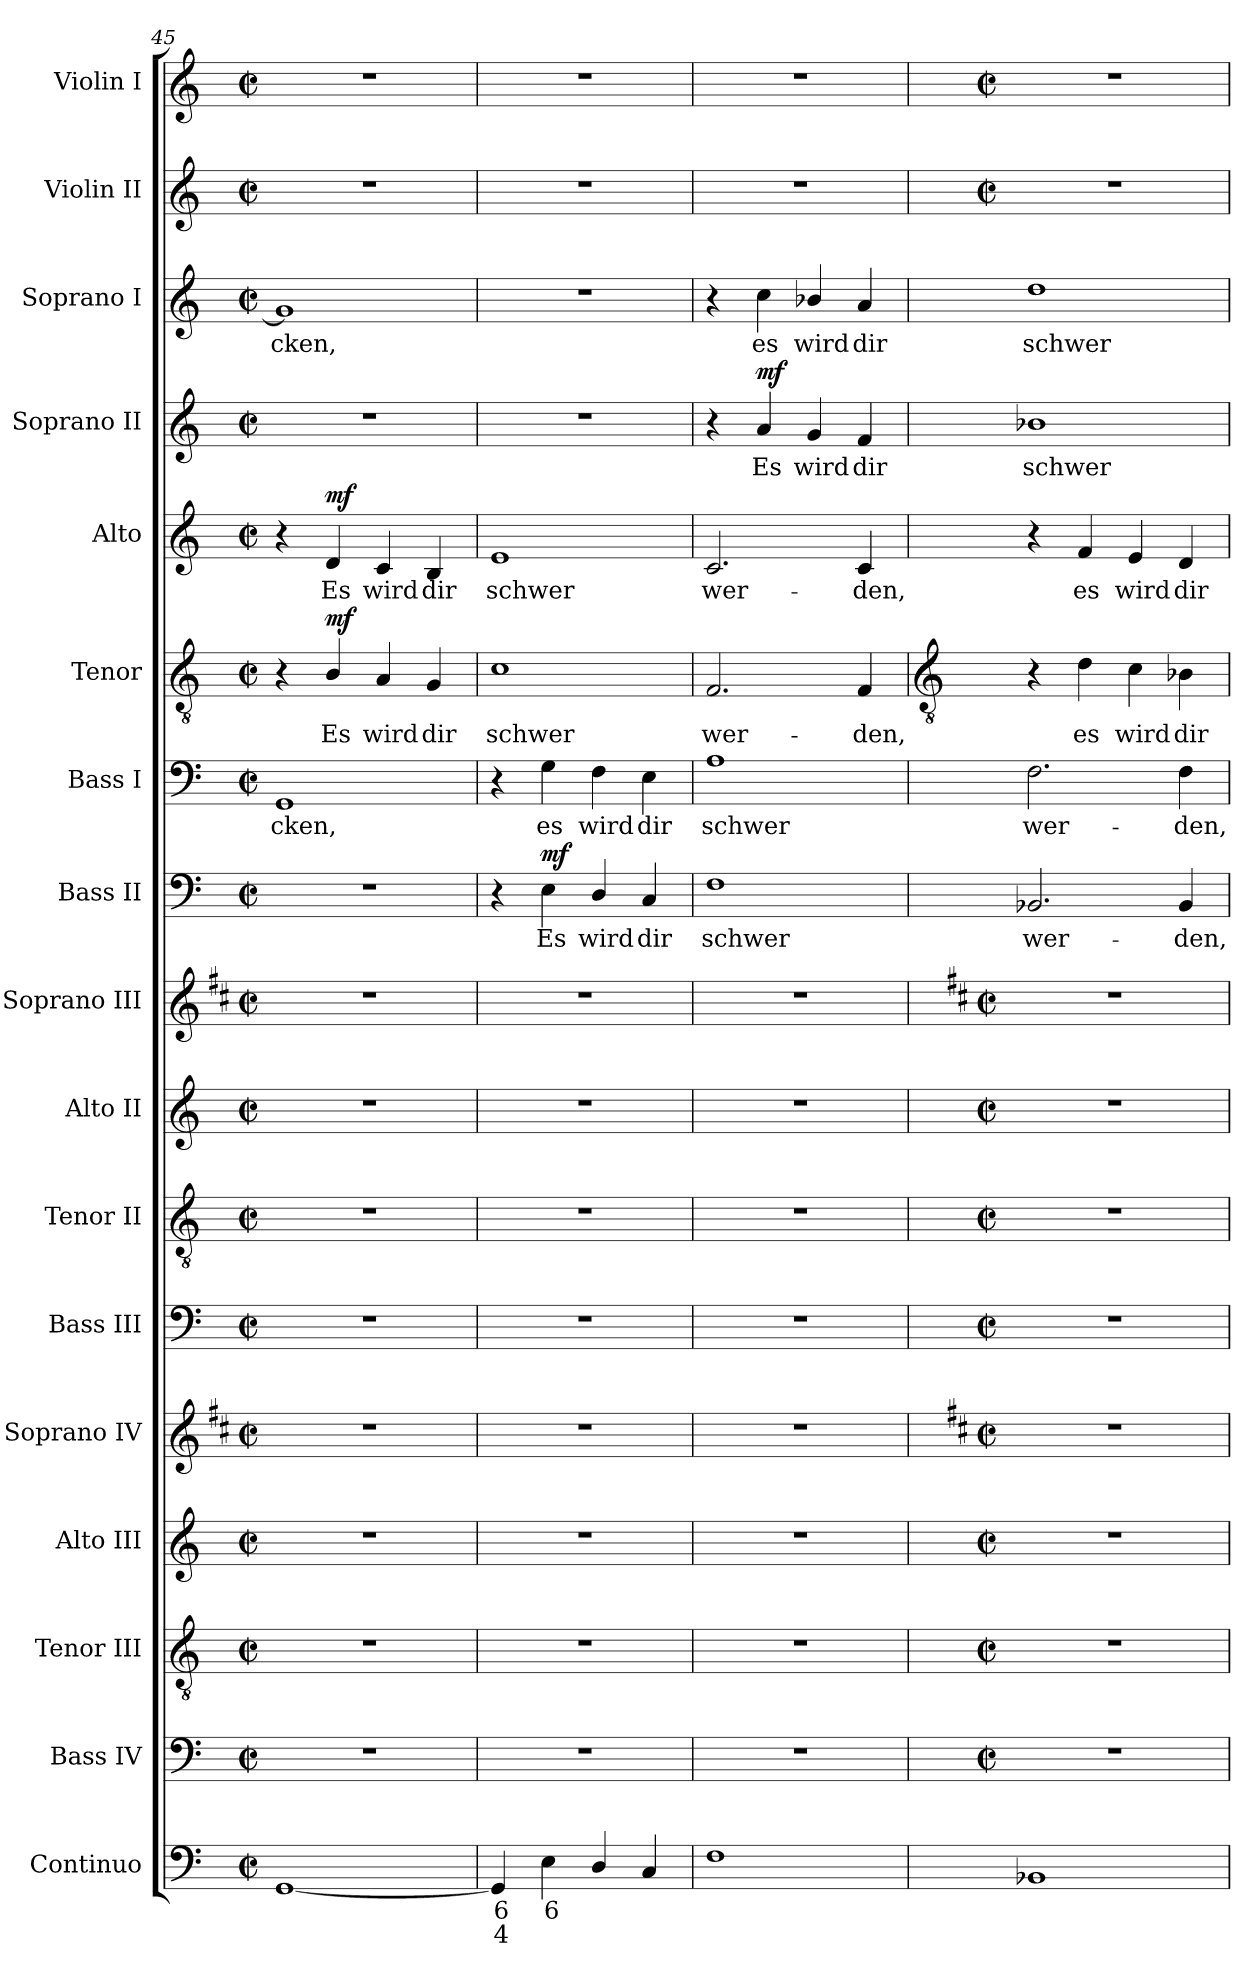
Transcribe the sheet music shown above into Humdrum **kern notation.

**kern	**text	**text	**kern	**kern	**kern	**kern	**kern	**kern	**kern	**kern	**kern	**text	**dynam	**kern	**text	**kern	**text	**dynam	**kern	**text	**dynam	**kern	**text	**dynam	**kern	**text	**kern	**kern
*part17	*part17	*part17	*part16	*part15	*part14	*part13	*part12	*part11	*part10	*part9	*part8	*part8	*part8	*part7	*part7	*part6	*part6	*part6	*part5	*part5	*part5	*part4	*part4	*part4	*part3	*part3	*part2	*part1
*staff17	*staff17	*staff17	*staff16	*staff15	*staff14	*staff13	*staff12	*staff11	*staff10	*staff9	*staff8	*staff8	*staff8	*staff7	*staff7	*staff6	*staff6	*staff6	*staff5	*staff5	*staff5	*staff4	*staff4	*staff4	*staff3	*staff3	*staff2	*staff1
*I"Continuo	*	*	*I"Bass IV	*I"Tenor III	*I"Alto III	*I"Soprano IV	*I"Bass III	*I"Tenor II	*I"Alto II	*I"Soprano III	*I"Bass II	*	*	*I"Bass I	*	*I"Tenor	*	*	*I"Alto	*	*	*I"Soprano II	*	*	*I"Soprano I	*	*I"Violin II	*I"Violin I
*	*	*	*I'B IV	*I'T III	*I'A III	*I'S IV	*I'B III	*I'T II	*I'A II	*I'S III	*I'B II	*	*	*I'B I	*	*I'T	*	*	*I'A	*	*	*I'S II	*	*	*I'S	*	*I'Vn II	*I'Vn I
*clefF4	*	*	*clefF4	*clefGv2	*clefG2	*clefG2	*clefF4	*clefGv2	*clefG2	*clefG2	*clefF4	*	*	*clefF4	*	*clefGv2	*	*	*clefG2	*	*	*clefG2	*	*	*clefG2	*	*clefG2	*clefG2
*	*	*	*	*	*	*ITrd1c2	*	*	*	*ITrd1c2	*	*	*	*	*	*	*	*	*	*	*	*	*	*	*	*	*	*
*k[]	*	*	*k[]	*k[]	*k[]	*k[]	*k[]	*k[]	*k[]	*k[]	*k[]	*	*	*k[]	*	*k[]	*	*	*k[]	*	*	*k[]	*	*	*k[]	*	*k[]	*k[]
*C:	*	*	*C:	*C:	*C:	*C:	*C:	*C:	*C:	*C:	*C:	*	*	*C:	*	*C:	*	*	*C:	*	*	*C:	*	*	*C:	*	*C:	*C:
*M2/2	*	*	*M2/2	*M2/2	*M2/2	*M2/2	*M2/2	*M2/2	*M2/2	*M2/2	*M2/2	*	*	*M2/2	*	*M2/2	*	*	*M2/2	*	*	*M2/2	*	*	*M2/2	*	*M2/2	*M2/2
*met(c|)	*	*	*met(c|)	*met(c|)	*met(c|)	*met(c|)	*met(c|)	*met(c|)	*met(c|)	*met(c|)	*met(c|)	*	*	*met(c|)	*	*met(c|)	*	*	*met(c|)	*	*	*met(c|)	*	*	*met(c|)	*	*met(c|)	*met(c|)
=45	=45	=45	=45	=45	=45	=45	=45	=45	=45	=45	=45	=45	=45	=45	=45	=45	=45	=45	=45	=45	=45	=45	=45	=45	=45	=45	=45	=45
!	!	!	!	!	!	!	!	!	!	!	!	!	!	!	!LO:LY:b	!	!	!	!	!	!	!	!	!	!	!LO:LY:b	!	!
[1GG	.	.	1r	1r	1r	1r	1r	1r	1r	1r	1r	.	.	1GG	cken,	4r	.	.	4r	.	.	1r	.	.	1g]	cken,	1r	1r
!	!	!	!	!	!	!	!	!	!	!	!	!	!	!	!	!	!LO:LY:b	!LO:DY:b	!	!LO:LY:b	!LO:DY:b	!	!	!	!	!	!	!
.	.	.	.	.	.	.	.	.	.	.	.	.	.	.	.	4B/	Es	mf	4d	Es	mf	.	.	.	.	.	.	.
!	!	!	!	!	!	!	!	!	!	!	!	!	!	!	!	!	!LO:LY:b	!	!	!LO:LY:b	!	!	!	!	!	!	!	!
.	.	.	.	.	.	.	.	.	.	.	.	.	.	.	.	4A/	wird	.	4c	wird	.	.	.	.	.	.	.	.
!	!	!	!	!	!	!	!	!	!	!	!	!	!	!	!	!	!LO:LY:b	!	!	!LO:LY:b	!	!	!	!	!	!	!	!
.	.	.	.	.	.	.	.	.	.	.	.	.	.	.	.	4G	dir	.	4B	dir	.	.	.	.	.	.	.	.
=46	=46	=46	=46	=46	=46	=46	=46	=46	=46	=46	=46	=46	=46	=46	=46	=46	=46	=46	=46	=46	=46	=46	=46	=46	=46	=46	=46	=46
!	!LO:LY:b	!LO:LY:b	!	!	!	!	!	!	!	!	!	!	!	!	!	!	!LO:LY:b	!	!	!LO:LY:b	!	!	!	!	!	!	!	!
4GG]	6	4	1r	1r	1r	1r	1r	1r	1r	1r	4r	.	.	4r	.	1c	schwer	.	1e	schwer	.	1r	.	.	1r	.	1r	1r
!	!LO:LY:b	!	!	!	!	!	!	!	!	!	!	!LO:LY:b	!LO:DY:b	!	!LO:LY:b	!	!	!	!	!	!	!	!	!	!	!	!	!
4E	6	.	.	.	.	.	.	.	.	.	4E	Es	mf	4G	es	.	.	.	.	.	.	.	.	.	.	.	.	.
!	!	!	!	!	!	!	!	!	!	!	!	!LO:LY:b	!	!	!LO:LY:b	!	!	!	!	!	!	!	!	!	!	!	!	!
4D/	.	.	.	.	.	.	.	.	.	.	4D/	wird	.	4F	wird	.	.	.	.	.	.	.	.	.	.	.	.	.
!	!	!	!	!	!	!	!	!	!	!	!	!LO:LY:b	!	!	!LO:LY:b	!	!	!	!	!	!	!	!	!	!	!	!	!
4C	.	.	.	.	.	.	.	.	.	.	4C	dir	.	4E	dir	.	.	.	.	.	.	.	.	.	.	.	.	.
=47	=47	=47	=47	=47	=47	=47	=47	=47	=47	=47	=47	=47	=47	=47	=47	=47	=47	=47	=47	=47	=47	=47	=47	=47	=47	=47	=47	=47
!	!	!	!	!	!	!	!	!	!	!	!	!LO:LY:b	!	!	!LO:LY:b	!	!LO:LY:b	!	!	!LO:LY:b	!	!	!	!	!	!	!	!
1F	.	.	1r	1r	1r	1r	1r	1r	1r	1r	1F	schwer	.	1A	schwer	2.F	wer-	.	2.c	wer-	.	4r	.	.	4r	.	1r	1r
!	!	!	!	!	!	!	!	!	!	!	!	!	!	!	!	!	!	!	!	!	!	!	!LO:LY:b	!LO:DY:b	!	!LO:LY:b	!	!
.	.	.	.	.	.	.	.	.	.	.	.	.	.	.	.	.	.	.	.	.	.	4a	Es	mf	4cc	es	.	.
!	!	!	!	!	!	!	!	!	!	!	!	!	!	!	!	!	!	!	!	!	!	!	!LO:LY:b	!	!	!LO:LY:b	!	!
.	.	.	.	.	.	.	.	.	.	.	.	.	.	.	.	.	.	.	.	.	.	4g/	wird	.	4b-X/	wird	.	.
!	!	!	!	!	!	!	!	!	!	!	!	!	!	!	!	!	!LO:LY:b	!	!	!LO:LY:b	!	!	!LO:LY:b	!	!	!LO:LY:b	!	!
.	.	.	.	.	.	.	.	.	.	.	.	.	.	.	.	4F	-den,	.	4c	-den,	.	4f	dir	.	4a	dir	.	.
!!LO:LB:g=z
=48	=48	=48	=48	=48	=48	=48	=48	=48	=48	=48	=48	=48	=48	=48	=48	=48	=48	=48	=48	=48	=48	=48	=48	=48	=48	=48	=48	=48
*	*	*	*	*	*	*	*	*	*	*	*	*	*	*	*	*clefGv2	*	*	*	*	*	*	*	*	*	*	*	*
*	*	*	*	*	*	*	*	*	*	*	*	*	*	*	*	*	*	*	*	*	*	*	*	*	*	*	*k[]	*
*	*	*	*	*	*	*	*	*	*	*	*	*	*	*	*	*	*	*	*	*	*	*	*	*	*	*	*C:	*
*	*	*	*M2/2	*M2/2	*M2/2	*M2/2	*M2/2	*M2/2	*M2/2	*M2/2	*	*	*	*	*	*	*	*	*	*	*	*	*	*	*	*	*M2/2	*M2/2
*	*	*	*met(c|)	*met(c|)	*met(c|)	*met(c|)	*met(c|)	*met(c|)	*met(c|)	*met(c|)	*	*	*	*	*	*	*	*	*	*	*	*	*	*	*	*	*met(c|)	*met(c|)
!	!	!	!	!	!	!	!	!	!	!	!	!LO:LY:b	!	!	!LO:LY:b	!	!	!	!	!	!	!	!LO:LY:b	!	!	!LO:LY:b	!	!
1BB-X	.	.	1r	1r	1r	1r	1r	1r	1r	1r	2.BB-X	wer-	.	2.F	wer-	4r	.	.	4r	.	.	1b-X	schwer	.	1dd	schwer	1r	1r
!	!	!	!	!	!	!	!	!	!	!	!	!	!	!	!	!	!LO:LY:b	!	!	!LO:LY:b	!	!	!	!	!	!	!	!
.	.	.	.	.	.	.	.	.	.	.	.	.	.	.	.	4d\	es	.	4f	es	.	.	.	.	.	.	.	.
!	!	!	!	!	!	!	!	!	!	!	!	!	!	!	!	!	!LO:LY:b	!	!	!LO:LY:b	!	!	!	!	!	!	!	!
.	.	.	.	.	.	.	.	.	.	.	.	.	.	.	.	4c\	wird	.	4e	wird	.	.	.	.	.	.	.	.
!	!	!	!	!	!	!	!	!	!	!	!	!LO:LY:b	!	!	!LO:LY:b	!	!LO:LY:b	!	!	!LO:LY:b	!	!	!	!	!	!	!	!
.	.	.	.	.	.	.	.	.	.	.	4BB-	-den,	.	4F	-den,	4B-X\	dir	.	4d	dir	.	.	.	.	.	.	.	.
=	=	=	=	=	=	=	=	=	=	=	=	=	=	=	=	=	=	=	=	=	=	=	=	=	=	=	=	=
*-	*-	*-	*-	*-	*-	*-	*-	*-	*-	*-	*-	*-	*-	*-	*-	*-	*-	*-	*-	*-	*-	*-	*-	*-	*-	*-	*-	*-
